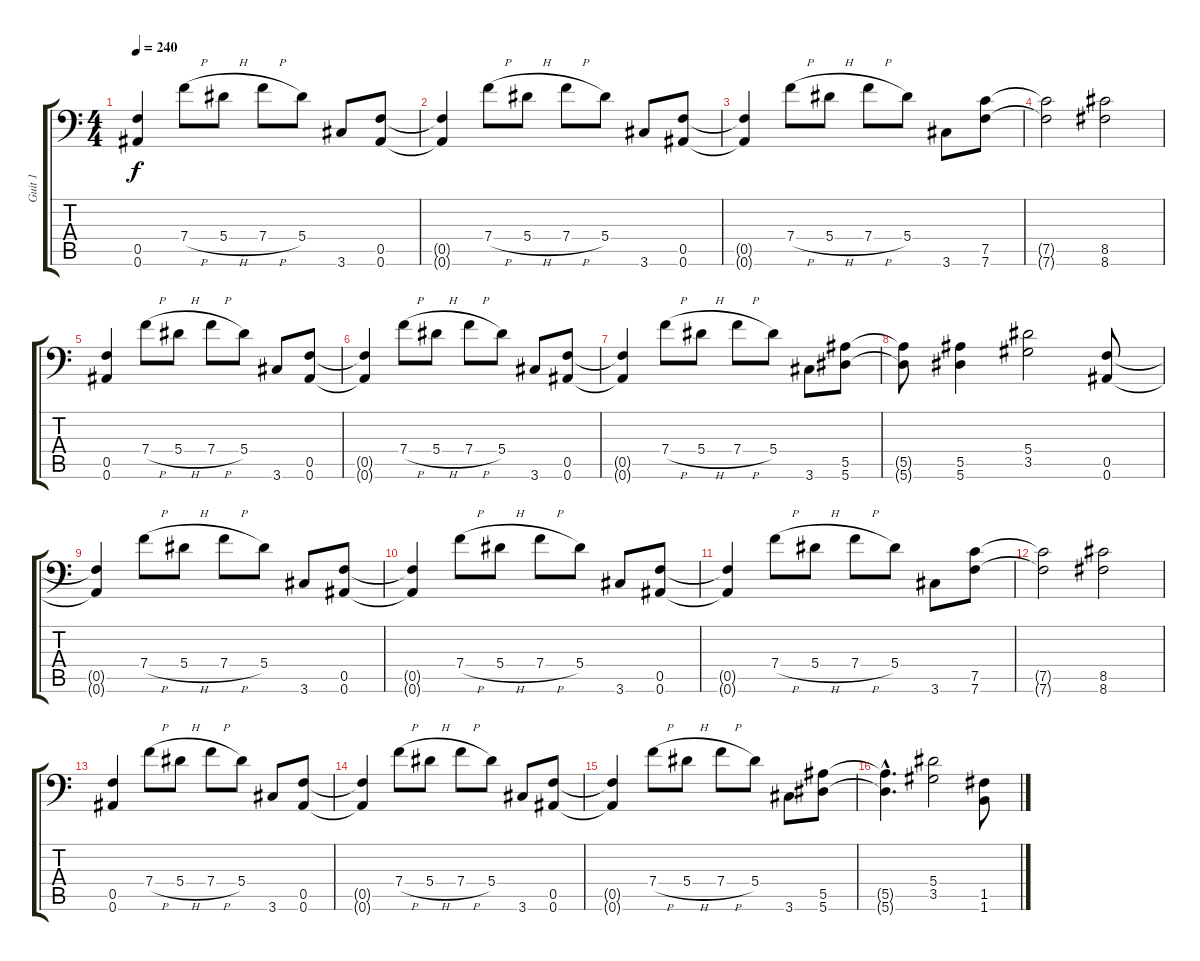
\track ("Guit 1" "Guit 1") {instrument distortionguitar}
\staff {score tabs}
\tuning (C4 G3 Eb3 Bb2 F2 Bb1) {hide}
\ts (4 4)
\tempo 240
\clef f4
\ks c
(0.5 0.6).4{dy f instrument distortionguitar} 7.4{h}.8 5.4{h}.8 7.4{h}.8 5.4.8 3.6.8 (0.5 0.6).8 |
(0.5{t} 0.6{t}).4 7.4{h}.8 5.4{h}.8 7.4{h}.8 5.4.8 3.6.8 (0.5 0.6).8 |
(0.5{t} 0.6{t}).4 7.4{h}.8 5.4{h}.8 7.4{h}.8 5.4.8 3.6.8 (7.5 7.6).8 |
(7.5{t} 7.6{t}).2 (8.5 8.6).2 |
(0.5 0.6).4 7.4{h}.8 5.4{h}.8 7.4{h}.8 5.4.8 3.6.8 (0.5 0.6).8 |
(0.5{t} 0.6{t}).4 7.4{h}.8 5.4{h}.8 7.4{h}.8 5.4.8 3.6.8 (0.5 0.6).8 |
(0.5{t} 0.6{t}).4 7.4{h}.8 5.4{h}.8 7.4{h}.8 5.4.8 3.6.8 (5.5 5.6).8 |
(5.5{t} 5.6{t}).8 (5.5 5.6).4 (5.4 3.5).2 (0.5 0.6).8 |
(0.5{t} 0.6{t}).4 7.4{h}.8 5.4{h}.8 7.4{h}.8 5.4.8 3.6.8 (0.5 0.6).8 |
(0.5{t} 0.6{t}).4 7.4{h}.8 5.4{h}.8 7.4{h}.8 5.4.8 3.6.8 (0.5 0.6).8 |
(0.5{t} 0.6{t}).4 7.4{h}.8 5.4{h}.8 7.4{h}.8 5.4.8 3.6.8 (7.5 7.6).8 |
(7.5{t} 7.6{t}).2 (8.5 8.6).2 |
(0.5 0.6).4 7.4{h}.8 5.4{h}.8 7.4{h}.8 5.4.8 3.6.8 (0.5 0.6).8 |
(0.5{t} 0.6{t}).4 7.4{h}.8 5.4{h}.8 7.4{h}.8 5.4.8 3.6.8 (0.5 0.6).8 |
(0.5{t} 0.6{t}).4 7.4{h}.8 5.4{h}.8 7.4{h}.8 5.4.8 3.6.8 (5.5 5.6).8 |
(5.5{hac t} 5.6{hac t}).4{d} (5.4 3.5).2 (1.5 1.6).8
